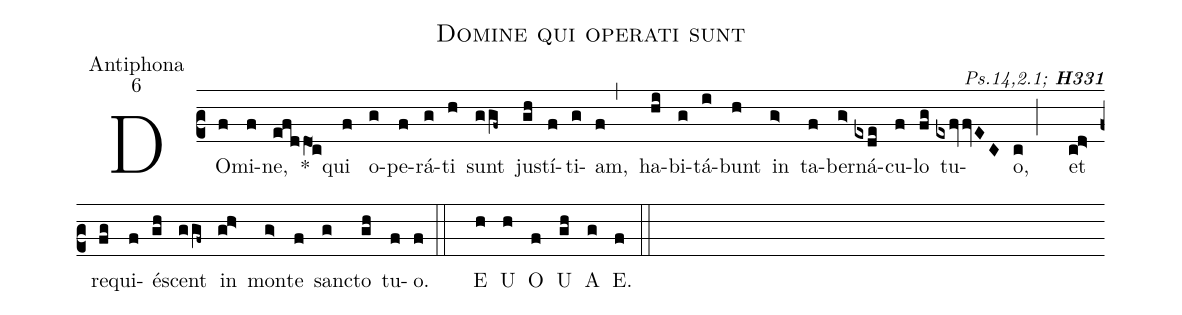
name:Domine qui operati sunt;
office-part:Antiphona;
mode:6;
commentary:{\itshape\mdseries Ps.14,2.1;\/} {\bfseries H331};
%%
(c2)DO(f)mi(f)ne,(efddO1c) *() qui(f) o(g)pe(f)rá(g)ti(h) sunt(ggf~) ju(gh)stí(f)ti(g)am,(f,) ha(hi)bi(g)tá(i)bunt(h) in(g>) ta(f)ber(g>)ná(exde)cu(f)lo(fg) tu(exfvfvEC)o,(c;) et(cd>) re(fg)qui(f)é(gh)scent(ggf~) in(gh>) mon(g>)te(f) san(g)cto(gh) tu(f)o.(f::) <eu> E(h) U(h) O(f) U(gh) A(g) E.(f) </eu> (::)
